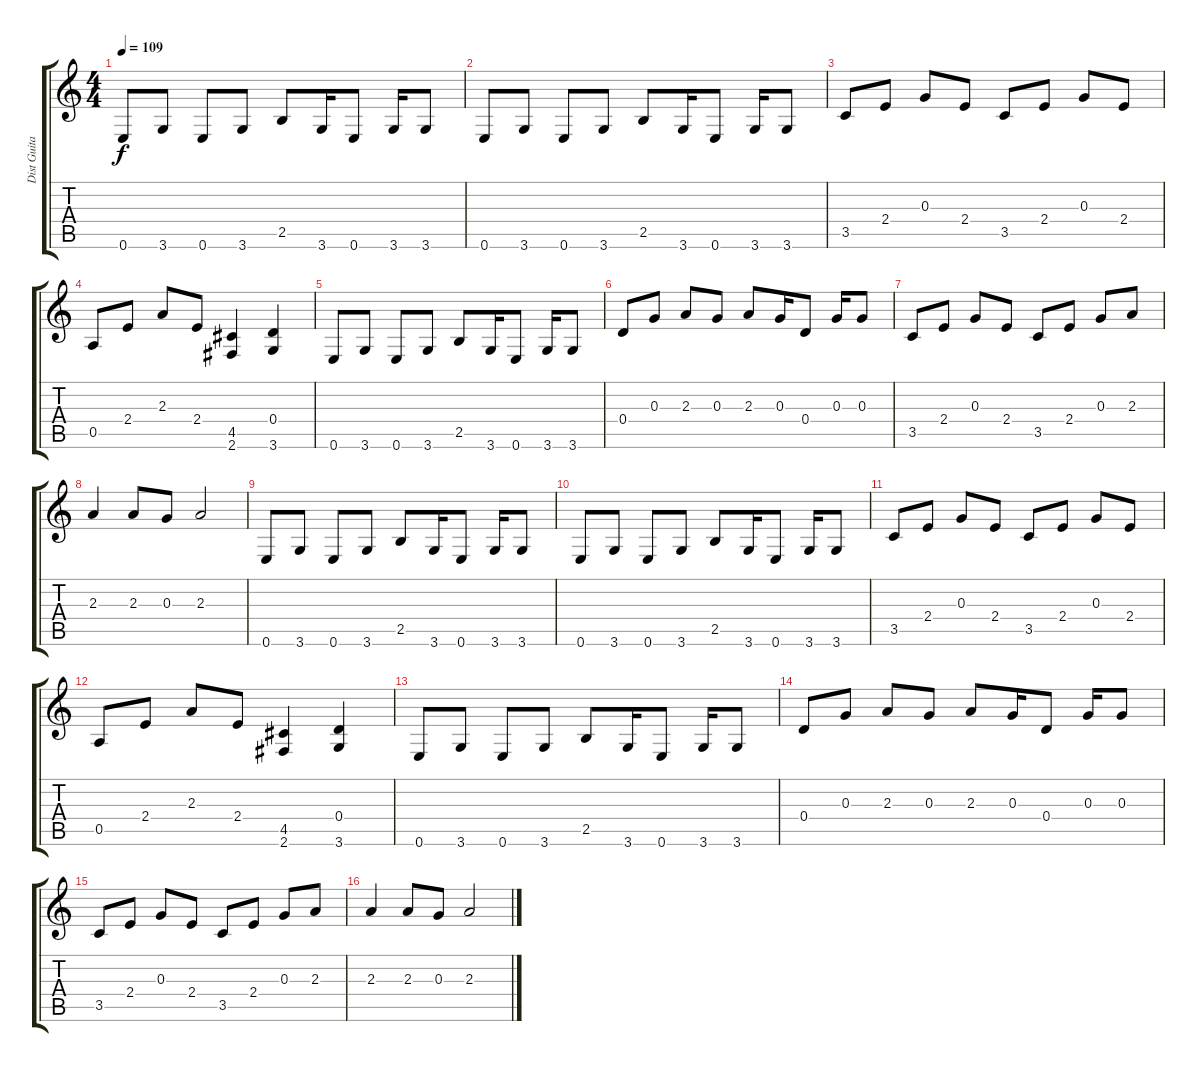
\track ("Dist Guitar 1" "Dist Guita") {instrument distortionguitar}
\staff {score tabs}
\tuning (E4 B3 G3 D3 A2 E2) {hide}
\ts (4 4)
\tempo 109
\clef g2
\ks c
0.6.8{dy f} 3.6.8 0.6.8 3.6.8 2.5.8 3.6.16 0.6.8 3.6.16 3.6.8 |
0.6.8 3.6.8 0.6.8 3.6.8 2.5.8 3.6.16 0.6.8 3.6.16 3.6.8 |
3.5.8 2.4.8 0.3.8 2.4.8 3.5.8 2.4.8 0.3.8 2.4.8 |
0.5.8 2.4.8 2.3.8 2.4.8 (4.5 2.6).4 (0.4 3.6).4 |
0.6.8 3.6.8 0.6.8 3.6.8 2.5.8 3.6.16 0.6.8 3.6.16 3.6.8 |
0.4.8 0.3.8 2.3.8 0.3.8 2.3.8 0.3.16 0.4.8 0.3.16 0.3.8 |
3.5.8 2.4.8 0.3.8 2.4.8 3.5.8 2.4.8 0.3.8 2.3.8 |
2.3.4 2.3.8 0.3.8 2.3.2 |
0.6.8 3.6.8 0.6.8 3.6.8 2.5.8 3.6.16 0.6.8 3.6.16 3.6.8 |
0.6.8 3.6.8 0.6.8 3.6.8 2.5.8 3.6.16 0.6.8 3.6.16 3.6.8 |
3.5.8 2.4.8 0.3.8 2.4.8 3.5.8 2.4.8 0.3.8 2.4.8 |
0.5.8 2.4.8 2.3.8 2.4.8 (4.5 2.6).4 (0.4 3.6).4 |
0.6.8 3.6.8 0.6.8 3.6.8 2.5.8 3.6.16 0.6.8 3.6.16 3.6.8 |
0.4.8 0.3.8 2.3.8 0.3.8 2.3.8 0.3.16 0.4.8 0.3.16 0.3.8 |
3.5.8 2.4.8 0.3.8 2.4.8 3.5.8 2.4.8 0.3.8 2.3.8 |
2.3.4 2.3.8 0.3.8 2.3.2
